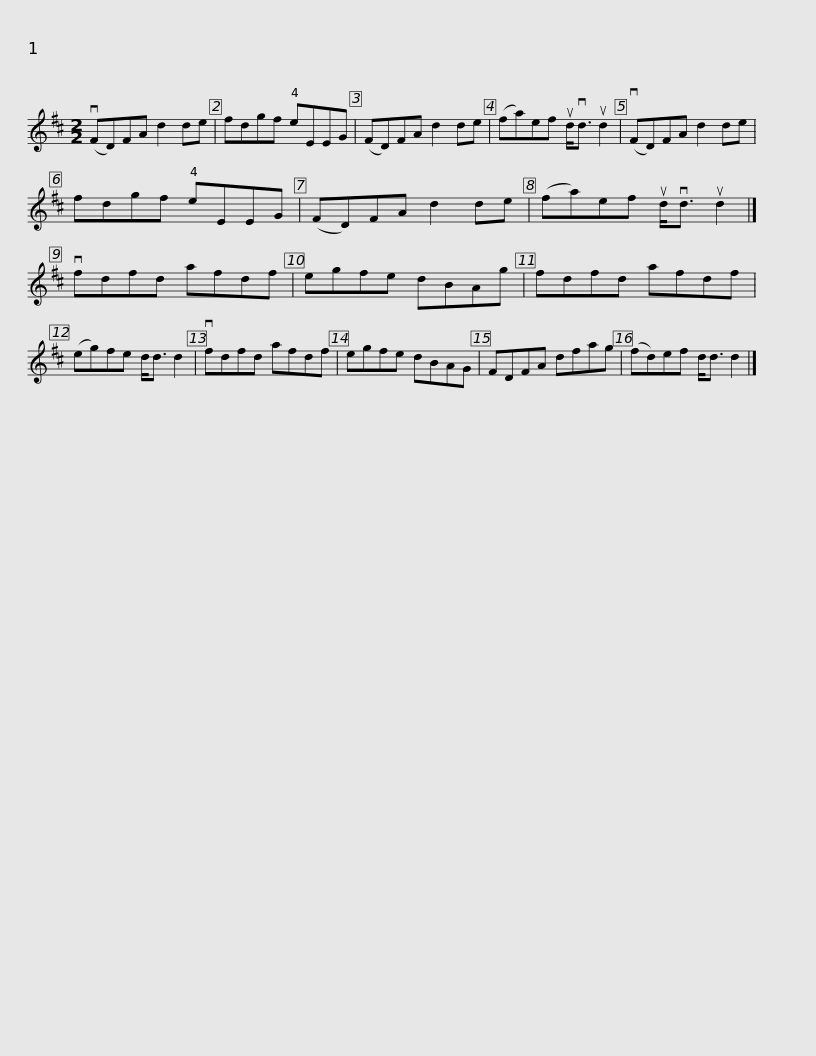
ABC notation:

X:1
L:1/8
M:2/2
I:linebreak $
K:D
V:1 treble
V:1
 (vFD)FA d2 de | fdgf eEEG | (FD)FA d2 de | (fa)ef ud<vd ud2 | (vFD)FA d2 de | %5
 fdgf eEEG |$ (FD)FA d2 de | (fa)ef ud<vd ud2 |] vfdfd afdf | egfe dBAg | %10
 fdfd afdf | (eg)fe d<d d2 |$ vfdfd afdf | egfe dBAG | FDFA dfag | %15
 (fd)ef d<d d2 |] %16
